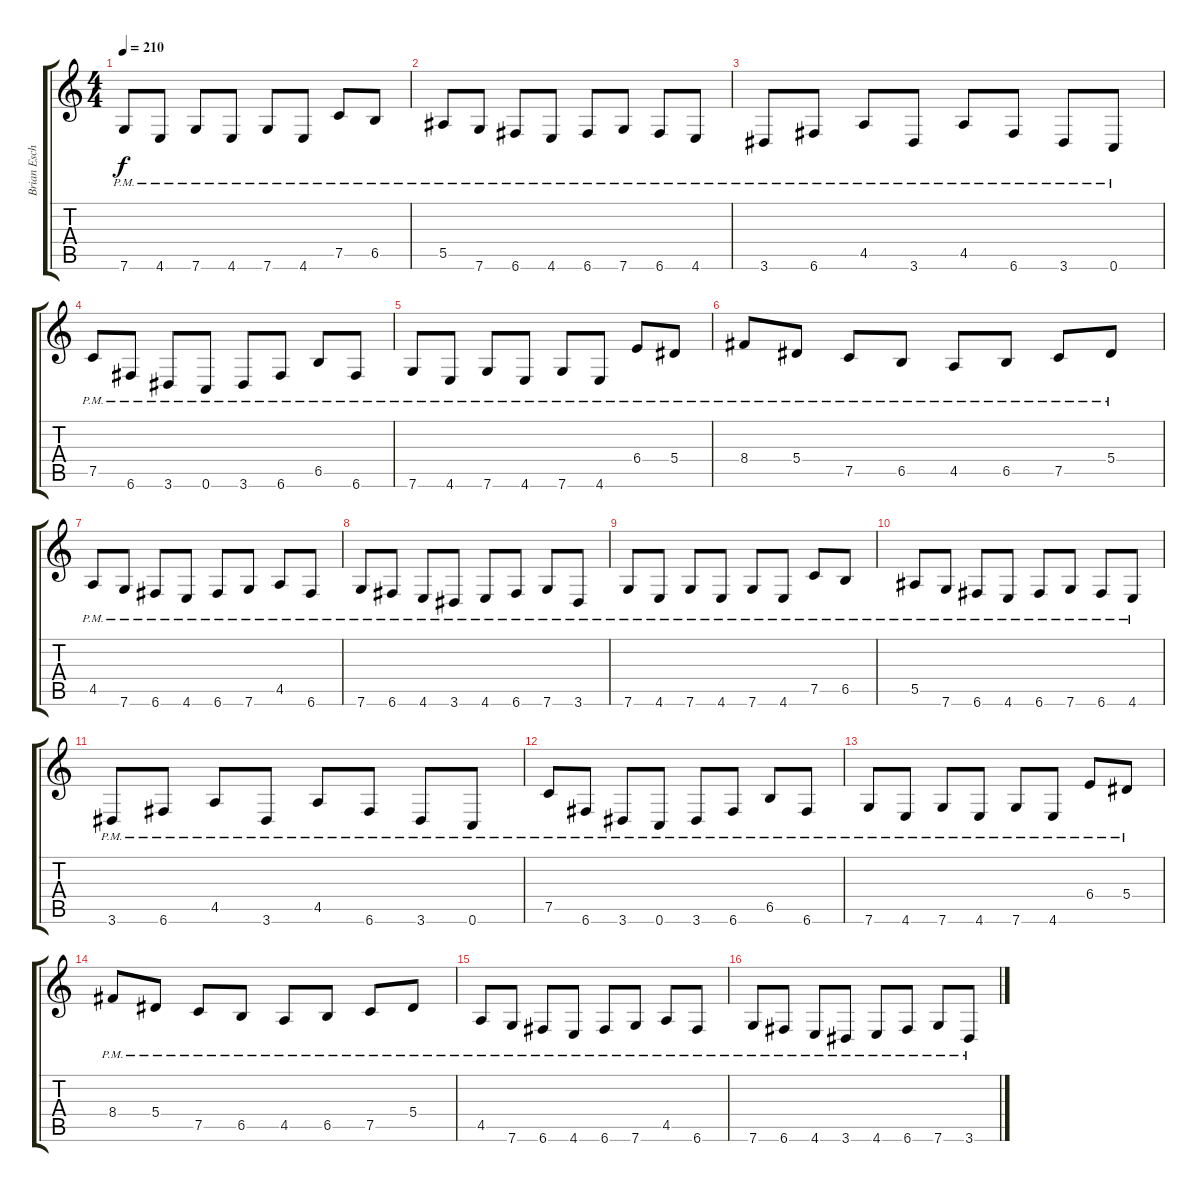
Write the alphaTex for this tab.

\track ("Brian Eschbach" "Brian Esch") {instrument distortionguitar}
\staff {score tabs}
\tuning (C4 G3 Eb3 Bb2 F2 C2) {hide}
\ts (4 4)
\tempo 210
\clef g2
\ks c
7.6{pm}.8{dy f} 4.6{pm}.8 7.6{pm}.8 4.6{pm}.8 7.6{pm}.8 4.6{pm}.8 7.5{pm}.8 6.5{pm}.8 |
5.5{pm}.8 7.6{pm}.8 6.6{pm}.8 4.6{pm}.8 6.6{pm}.8 7.6{pm}.8 6.6{pm}.8 4.6{pm}.8 |
3.6{pm}.8 6.6{pm}.8 4.5{pm}.8 3.6{pm}.8 4.5{pm}.8 6.6{pm}.8 3.6{pm}.8 0.6{pm}.8 |
7.5{pm}.8 6.6{pm}.8 3.6{pm}.8 0.6{pm}.8 3.6{pm}.8 6.6{pm}.8 6.5{pm}.8 6.6{pm}.8 |
7.6{pm}.8 4.6{pm}.8 7.6{pm}.8 4.6{pm}.8 7.6{pm}.8 4.6{pm}.8 6.4{pm}.8 5.4{pm}.8 |
8.4{pm}.8 5.4{pm}.8 7.5{pm}.8 6.5{pm}.8 4.5{pm}.8 6.5{pm}.8 7.5{pm}.8 5.4{pm}.8 |
4.5{pm}.8 7.6{pm}.8 6.6{pm}.8 4.6{pm}.8 6.6{pm}.8 7.6{pm}.8 4.5{pm}.8 6.6{pm}.8 |
7.6{pm}.8 6.6{pm}.8 4.6{pm}.8 3.6{pm}.8 4.6{pm}.8 6.6{pm}.8 7.6{pm}.8 3.6{pm}.8 |
7.6{pm}.8 4.6{pm}.8 7.6{pm}.8 4.6{pm}.8 7.6{pm}.8 4.6{pm}.8 7.5{pm}.8 6.5{pm}.8 |
5.5{pm}.8 7.6{pm}.8 6.6{pm}.8 4.6{pm}.8 6.6{pm}.8 7.6{pm}.8 6.6{pm}.8 4.6{pm}.8 |
3.6{pm}.8 6.6{pm}.8 4.5{pm}.8 3.6{pm}.8 4.5{pm}.8 6.6{pm}.8 3.6{pm}.8 0.6{pm}.8 |
7.5{pm}.8 6.6{pm}.8 3.6{pm}.8 0.6{pm}.8 3.6{pm}.8 6.6{pm}.8 6.5{pm}.8 6.6{pm}.8 |
7.6{pm}.8 4.6{pm}.8 7.6{pm}.8 4.6{pm}.8 7.6{pm}.8 4.6{pm}.8 6.4{pm}.8 5.4{pm}.8 |
8.4{pm}.8 5.4{pm}.8 7.5{pm}.8 6.5{pm}.8 4.5{pm}.8 6.5{pm}.8 7.5{pm}.8 5.4{pm}.8 |
4.5{pm}.8 7.6{pm}.8 6.6{pm}.8 4.6{pm}.8 6.6{pm}.8 7.6{pm}.8 4.5{pm}.8 6.6{pm}.8 |
7.6{pm}.8 6.6{pm}.8 4.6{pm}.8 3.6{pm}.8 4.6{pm}.8 6.6{pm}.8 7.6{pm}.8 3.6{pm}.8
